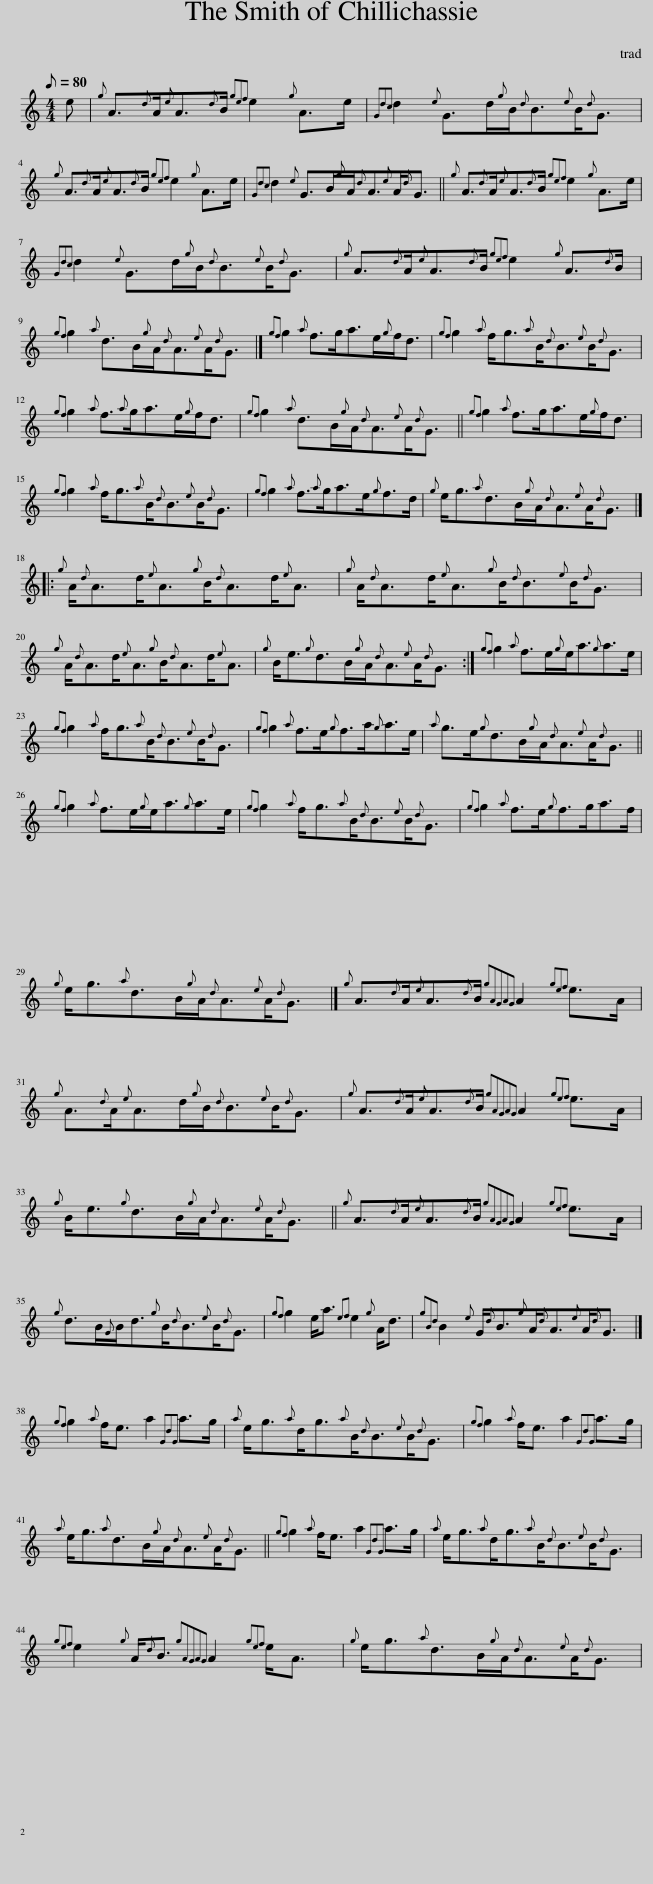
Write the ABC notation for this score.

X:1
L:1/8
Q:1/8=80
M:4/4
I:linebreak $
K:C
V:1 treble
V:1
 e |{g} A3/2{d}A/{e}A3/2{d}B/{gef} e2{g} A>e |{Gdc} d2{e} G>d{g}B/{d}B3/2{e}B/{d}G3/2 |${g} A3/2{d}A/{e}A3/2{d}B/{gef} e2{g} A>e |{Gdc} d2{e} G>B{g}A/{d}A3/2{e}A/{d}G3/2 || %5
{g} A3/2{d}A/{e}A3/2{d}B/{gef} e2{g} A>e |${Gdc} d2{e} G>d{g}B/{d}B3/2{e}B/{d}G3/2 |{g} A3/2{d}A/{e}A3/2{d}B/{gef} e2{g} A3/2{d}B/ |${gf} g2{a} d>B{g}A/{d}A3/2{e}A/{d}G3/2 |]{gf} g2{a} f>ga>e{g}f<d | %10
{gf} g2{a} f<g{a}B/{d}B3/2{e}B/{d}G3/2 |${gf} g2{a} f3/2{a}g<ae/{g}f<d |{gf} g2{a} d>B{g}A/{d}A3/2{e}A/{d}G3/2 ||{gf} g2{a} f>ga>e{g}f<d |${gf} g2{a} f<g{a}B/{d}B3/2{e}B/{d}G3/2 | %15
{gf} g2{a} f3/2{a}g<ae/{g}f>d |{g} e<g{a}d>B{g}A/{d}A3/2{e}A/{d}G3/2 |]:${g} A/{d}A>d{e}A3/2{g}B/{d}A>d{e}A3/2 |{g} A/{d}A>d{e}A3/2{g}B/{d}B3/2{e}B/{d}G3/2 |${g} A/{d}A>d{e}A3/2{g}B/{d}A>d{e}A3/2 | %20
{g} B<e{g}d>B{g}A/{d}A3/2{e}A/{d}G3/2 :|{gf} g2{a} f>e{g}e<a{g}a>e |${gf} g2{a} f<g{a}B/{d}B3/2{e}B/{d}G3/2 |{gf} g2{a} f>e{g}f>a{g}a>e |{a} g>e{g}d>B{g}A/{d}A3/2{e}A/{d}G3/2 ||$ %25
{gf} g2{a} f>e{g}e<a{g}a>e |{gf} g2{a} f<g{a}B/{d}B3/2{e}B/{d}G3/2 |{gf} g2{a} f>e{g}f>ga>f |${g} e<g{a}d>B{g}A/{d}A3/2{e}A/{d}G3/2 |]{g} A3/2{d}A/{e}A3/2{d}B/{gAGAG} A2{gef} e>A |$ %30
{g} A3/2{d}A/{e}A>d{g}B/{d}B3/2{e}B/{d}G3/2 |{g} A3/2{d}A/{e}A3/2{d}B/{gAGAG} A2{gef} e>A |${g} B<e{g}d>B{g}A/{d}A3/2{e}A/{d}G3/2 ||{g} A3/2{d}A/{e}A3/2{d}B/{gAGAG} A2{gef} e>A |${g} d>B{G}B<d{g}B/{d}B3/2{e}B/{d}G3/2 | %35
{gf} g2 e<a{ef} e2{g} A<d |{gBd} B2{e} G/{d}B3/2{g}A/{d}A3/2{e}A/{d}G3/2 |]${gf} g2{a} f<e a2{GdG} a>g |{a} e<g{a}d<g{a}B/{d}B3/2{e}B/{d}G3/2 |{gf} g2{a} f<e a2{GdG} a>g |$ %40
{a} e<g{a}d>B{g}A/{d}A3/2{e}A/{d}G3/2 ||{gf} g2{a} f<e a2{GdG} a>g |{a} e<g{a}d<g{a}B/{d}B3/2{e}B/{d}G3/2 |${gef} e2{g} A/{d}B3/2{gAGAG} A2{gef} e<A |{g} e<g{a}d>B{g}A/{d}A3/2{e}A/{d}G3/2 | %45
